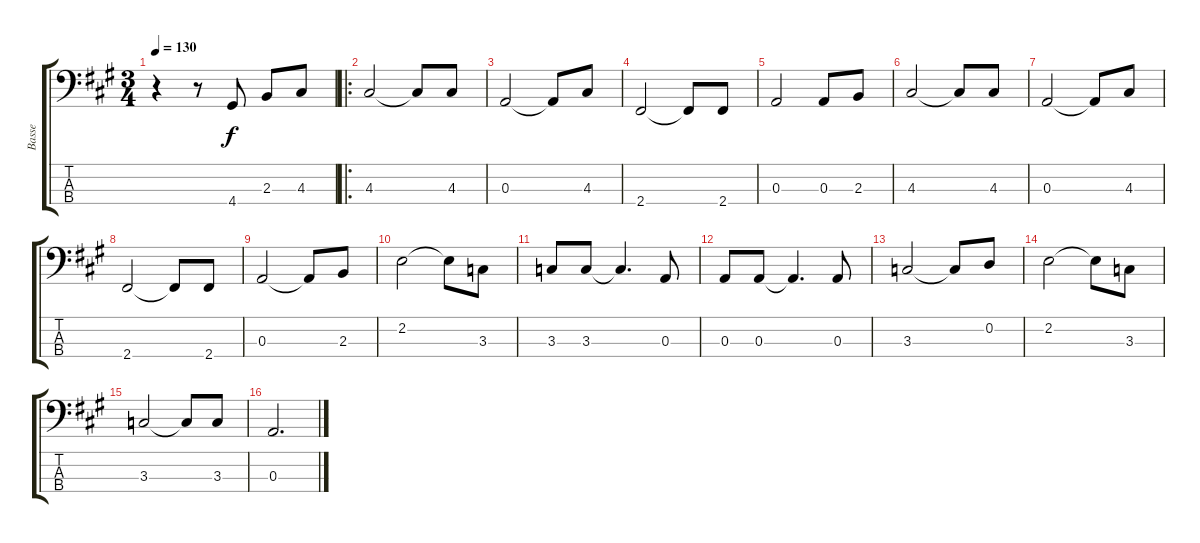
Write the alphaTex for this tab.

\track ("Basse" "Basse") {instrument electricbassfinger}
\staff {score tabs}
\tuning (G2 D2 A1 E1) {hide}
\ts (3 4)
\tempo 130
\clef f4
\ks a
r.4{dy f instrument electricbassfinger} r.8 4.4.8 2.3.8 4.3.8 |
\ro
4.3.2 4.3{t}.8 4.3.8 |
0.3.2 0.3{t}.8 4.3.8 |
2.4.2 2.4{t}.8 2.4.8 |
0.3.2 0.3.8 2.3.8 |
4.3.2 4.3{t}.8 4.3.8 |
0.3.2 0.3{t}.8 4.3.8 |
2.4.2 2.4{t}.8 2.4.8 |
0.3.2 0.3{t}.8 2.3.8 |
2.2.2 2.2{t}.8 3.3.8 |
3.3.8 3.3.8 3.3{t}.4{d} 0.3.8 |
0.3.8 0.3.8 0.3{t}.4{d} 0.3.8 |
3.3.2 3.3{t}.8 0.2.8 |
2.2.2 2.2{t}.8 3.3.8 |
3.3.2 3.3{t}.8 3.3.8 |
0.3.2{d}
